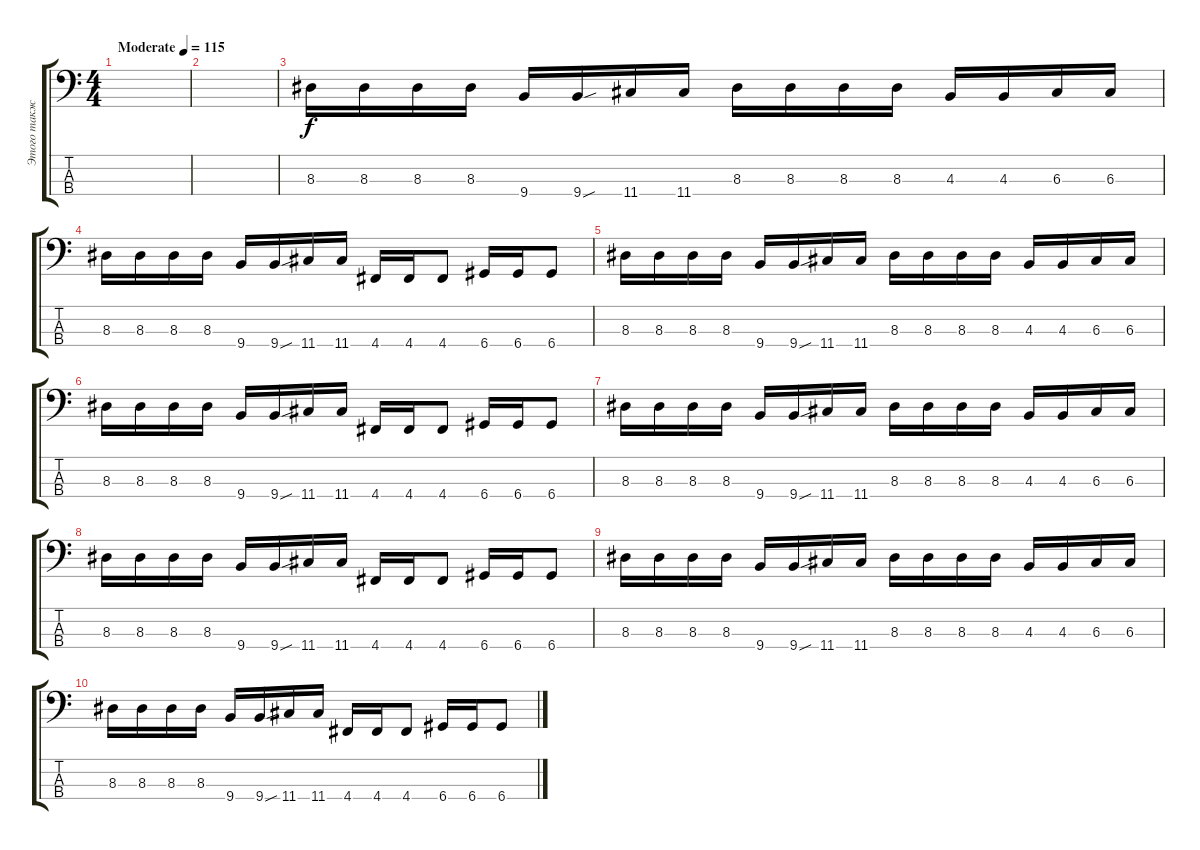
\track ("Этого также не знаю" "Этого такж") {instrument electricbassfinger}
\staff {score tabs}
\tuning (F2 C2 G1 D1) {hide}
\ts (4 4)
\tempo (115 "Moderate")
\clef f4
\ks c
|
|
8.3.16 8.3.16 8.3.16 8.3.16 9.4.16 9.4{sou}.16 11.4.16 11.4.16 8.3.16 8.3.16 8.3.16 8.3.16 4.3.16 4.3.16 6.3.16 6.3.16 |
8.3.16 8.3.16 8.3.16 8.3.16 9.4.16 9.4{sou}.16 11.4.16 11.4.16 4.4.16 4.4.16 4.4.8 6.4.16 6.4.16 6.4.8 |
8.3.16 8.3.16 8.3.16 8.3.16 9.4.16 9.4{sou}.16 11.4.16 11.4.16 8.3.16 8.3.16 8.3.16 8.3.16 4.3.16 4.3.16 6.3.16 6.3.16 |
8.3.16 8.3.16 8.3.16 8.3.16 9.4.16 9.4{sou}.16 11.4.16 11.4.16 4.4.16 4.4.16 4.4.8 6.4.16 6.4.16 6.4.8 |
8.3.16 8.3.16 8.3.16 8.3.16 9.4.16 9.4{sou}.16 11.4.16 11.4.16 8.3.16 8.3.16 8.3.16 8.3.16 4.3.16 4.3.16 6.3.16 6.3.16 |
8.3.16 8.3.16 8.3.16 8.3.16 9.4.16 9.4{sou}.16 11.4.16 11.4.16 4.4.16 4.4.16 4.4.8 6.4.16 6.4.16 6.4.8 |
8.3.16 8.3.16 8.3.16 8.3.16 9.4.16 9.4{sou}.16 11.4.16 11.4.16 8.3.16 8.3.16 8.3.16 8.3.16 4.3.16 4.3.16 6.3.16 6.3.16 |
8.3.16 8.3.16 8.3.16 8.3.16 9.4.16 9.4{sou}.16 11.4.16 11.4.16 4.4.16 4.4.16 4.4.8 6.4.16 6.4.16 6.4.8
